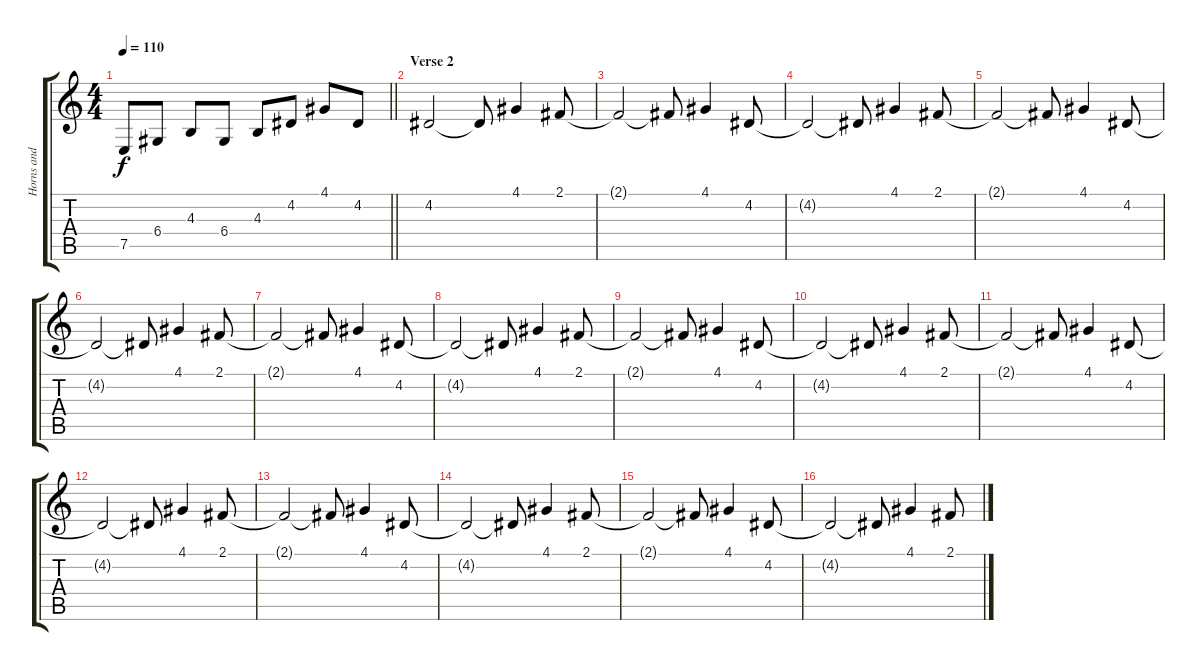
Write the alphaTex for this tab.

\track ("Horns and Strings" "Horns and ") {instrument frenchhorn}
\staff {score tabs}
\tuning (E4 B3 G3 D3 A2 E2) {hide}
\ts (4 4)
\tempo 110
\clef g2
\barLineRight lightlight
\ks c
7.5.8{dy f} 6.4.8 4.3.8{volume 16} 6.4.8 4.3.8 4.2.8 4.1.8 4.2.8 |
\section ("" "Verse 2")
4.2.2{volume 10 instrument stringensemble1} 4.2{t}.8 4.1.4 2.1.8 |
2.1{t}.2 2.1{t}.8 4.1.4 4.2.8 |
4.2{t}.2 4.2{t}.8 4.1.4 2.1.8 |
2.1{t}.2 2.1{t}.8 4.1.4 4.2.8 |
4.2{t}.2 4.2{t}.8 4.1.4 2.1.8 |
2.1{t}.2 2.1{t}.8 4.1.4 4.2.8 |
4.2{t}.2 4.2{t}.8 4.1.4 2.1.8 |
2.1{t}.2 2.1{t}.8 4.1.4 4.2.8 |
4.2{t}.2 4.2{t}.8 4.1.4 2.1.8 |
2.1{t}.2 2.1{t}.8 4.1.4 4.2.8 |
4.2{t}.2 4.2{t}.8 4.1.4 2.1.8 |
2.1{t}.2 2.1{t}.8 4.1.4 4.2.8 |
4.2{t}.2 4.2{t}.8 4.1.4 2.1.8 |
2.1{t}.2 2.1{t}.8 4.1.4 4.2.8 |
4.2{t}.2 4.2{t}.8 4.1.4 2.1.8
